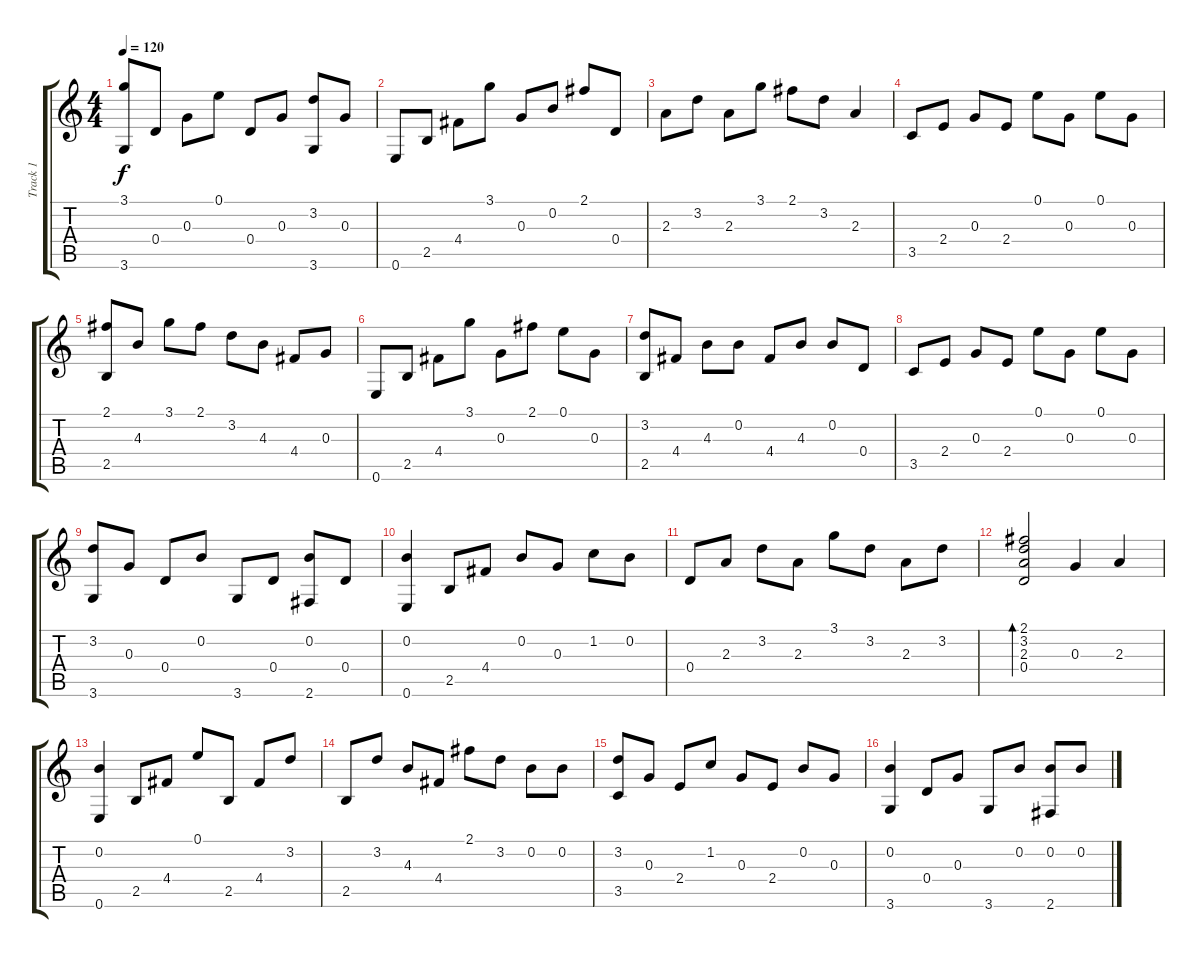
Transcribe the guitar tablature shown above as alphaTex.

\track ("Track 1" "Track 1") {instrument acousticguitarsteel}
\staff {score tabs}
\tuning (E4 B3 G3 D3 A2 E2) {hide}
\ts (4 4)
\tempo 120
\clef g2
\ks c
(3.1 3.6).8{dy f} 0.4.8 0.3.8 0.1.8 0.4.8 0.3.8 (3.2 3.6).8 0.3.8 |
0.6.8 2.5.8 4.4.8 3.1.8 0.3.8 0.2.8 2.1.8 0.4.8 |
2.3.8 3.2.8 2.3.8 3.1.8 2.1.8 3.2.8 2.3.4 |
3.5.8 2.4.8 0.3.8 2.4.8 0.1.8 0.3.8 0.1.8 0.3.8 |
(2.1 2.5).8 4.3.8 3.1.8 2.1.8 3.2.8 4.3.8 4.4.8 0.3.8 |
0.6.8 2.5.8 4.4.8 3.1.8 0.3.8 2.1.8 0.1.8 0.3.8 |
(3.2 2.5).8 4.4.8 4.3.8 0.2.8 4.4.8 4.3.8 0.2.8 0.4.8 |
3.5.8 2.4.8 0.3.8 2.4.8 0.1.8 0.3.8 0.1.8 0.3.8 |
(3.2 3.6).8 0.3.8 0.4.8 0.2.8 3.6.8 0.4.8 (0.2 2.6).8 0.4.8 |
(0.2 0.6).4 2.5.8 4.4.8 0.2.8 0.3.8 1.2.8 0.2.8 |
0.4.8 2.3.8 3.2.8 2.3.8 3.1.8 3.2.8 2.3.8 3.2.8 |
(2.1 3.2 2.3 0.4).2{bd 480} 0.3.4 2.3.4 |
(0.2 0.6).4 2.5.8 4.4.8 0.1.8 2.5.8 4.4.8 3.2.8 |
2.5.8 3.2.8 4.3.8 4.4.8 2.1.8 3.2.8 0.2.8 0.2.8 |
(3.2 3.5).8 0.3.8 2.4.8 1.2.8 0.3.8 2.4.8 0.2.8 0.3.8 |
(0.2 3.6).4 0.4.8 0.3.8 3.6.8 0.2.8 (0.2 2.6).8 0.2.8
